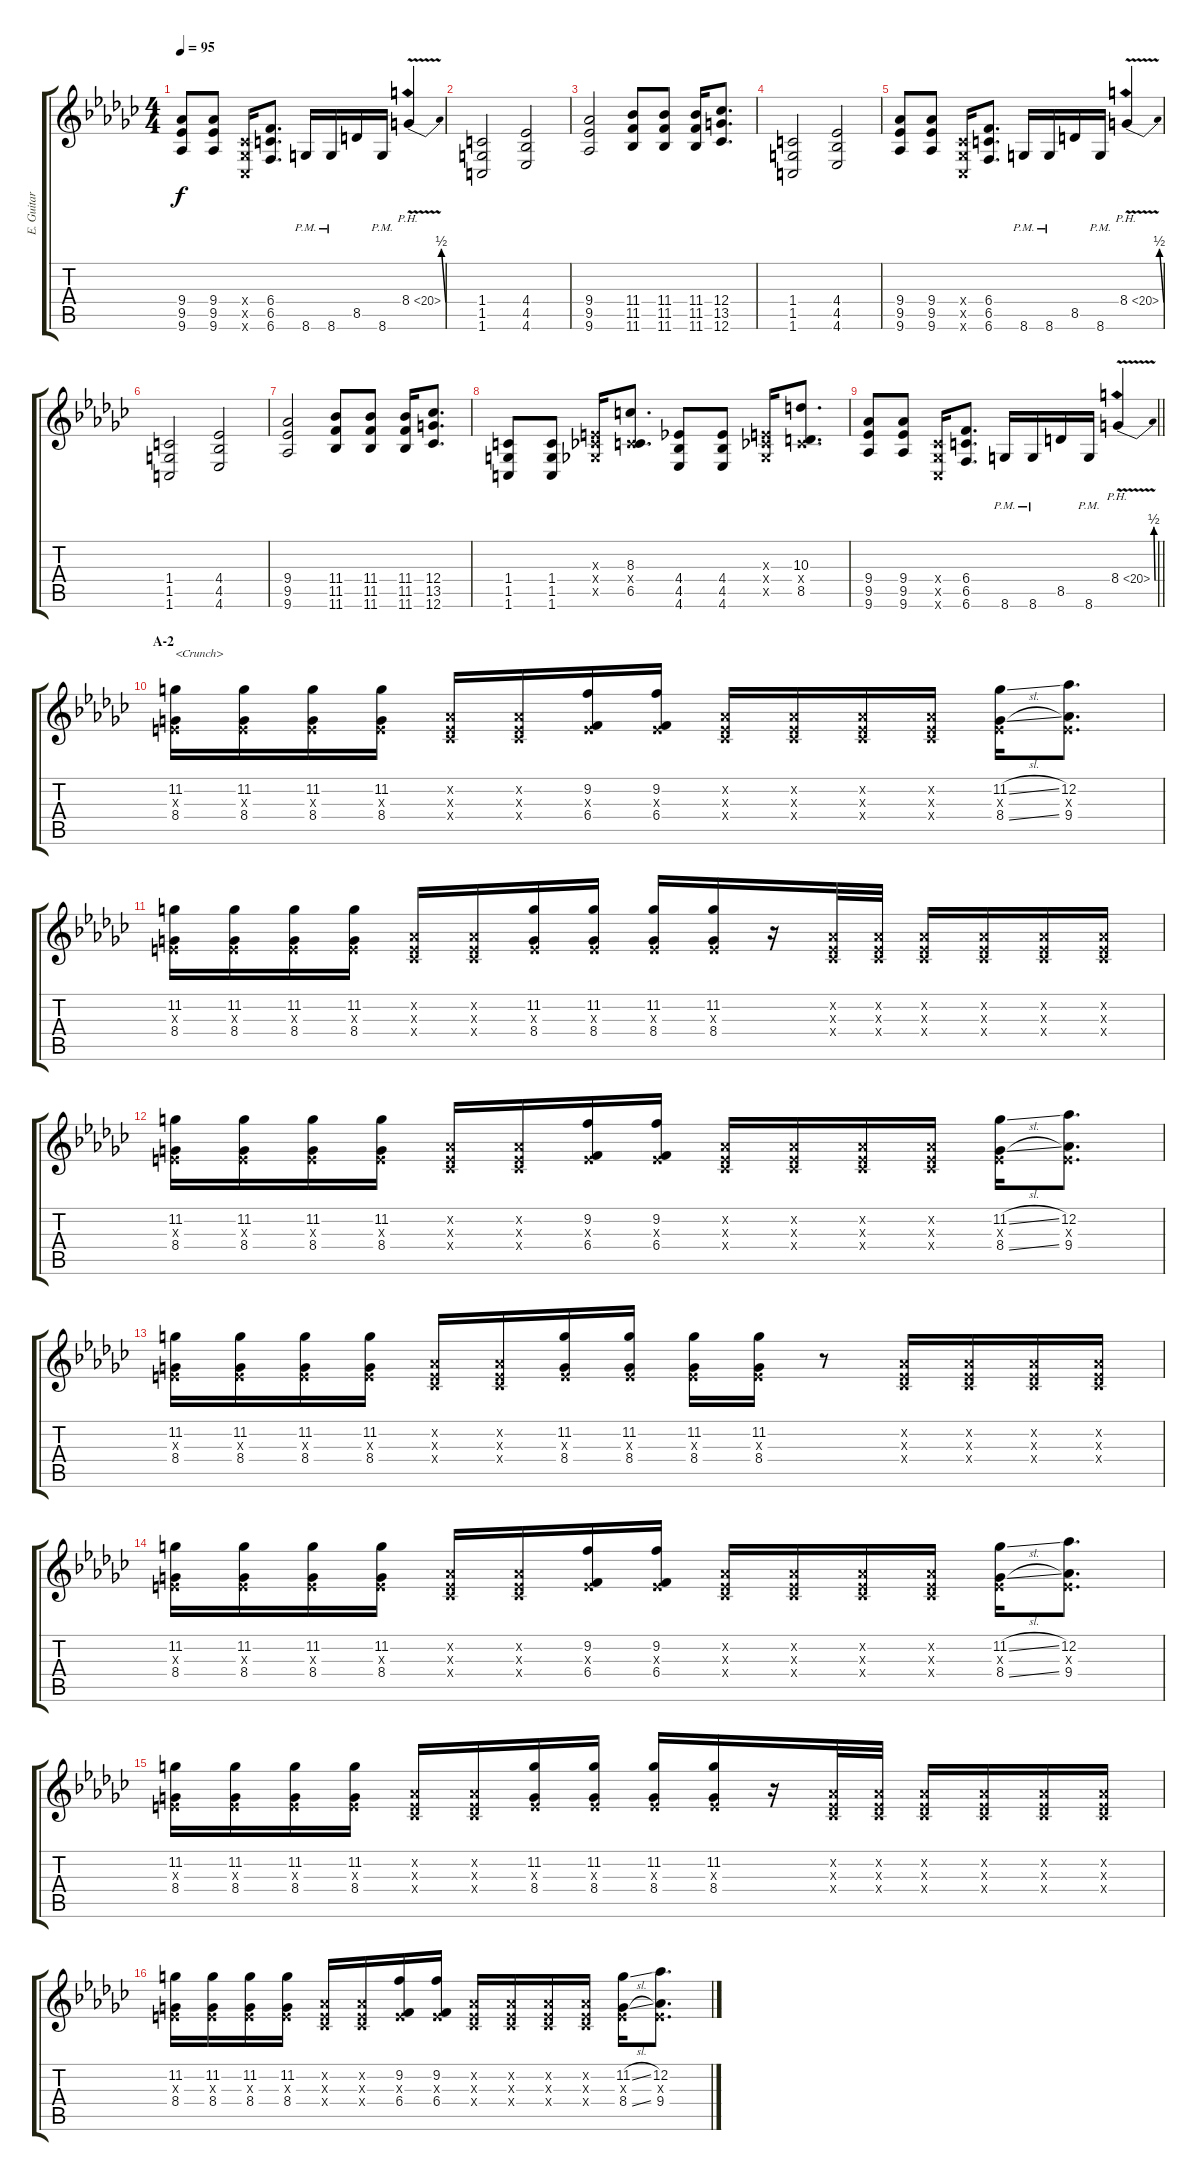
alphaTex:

\track ("E. Guitar III" "E. Guitar ") {instrument overdrivenguitar}
\staff {score tabs}
\tuning (Db4 Ab3 E3 B2 Gb2 B1) {hide}
\ts (4 4)
\tempo 95
\clef g2
\ks gb
(9.4 9.5 9.6).8{dy f} (9.4 9.5 9.6).8 (0.4{x} 0.5{x} 0.6{x}).16 (6.4 6.5 6.6).8{d} 8.6{pm}.16 8.6{pm}.16 8.5.16 8.6{pm}.16 8.4{be (bend 0 0 60 2) ph 12 v}.4 |
(1.4 1.5 1.6).2 (4.4 4.5 4.6).2 |
(9.4 9.5 9.6).2 (11.4 11.5 11.6).8 (11.4 11.5 11.6).8 (11.4 11.5 11.6).16 (12.4 13.5 12.6).8{d} |
(1.4 1.5 1.6).2 (4.4 4.5 4.6).2 |
(9.4 9.5 9.6).8 (9.4 9.5 9.6).8 (0.4{x} 0.5{x} 0.6{x}).16 (6.4 6.5 6.6).8{d} 8.6{pm}.16 8.6{pm}.16 8.5.16 8.6{pm}.16 8.4{be (bend 0 0 60 2) ph 12 v}.4 |
(1.4 1.5 1.6).2 (4.4 4.5 4.6).2 |
(9.4 9.5 9.6).2 (11.4 11.5 11.6).8 (11.4 11.5 11.6).8 (11.4 11.5 11.6).16 (12.4 13.5 12.6).8{d} |
(1.4 1.5 1.6).8 (1.4 1.5 1.6).8 (0.3{x} 0.4{x} 0.5{x}).16 (8.3 0.4{x} 6.5).8{d} (4.4 4.5 4.6).8 (4.4 4.5 4.6).8 (0.3{x} 0.4{x} 0.5{x}).16 (10.3 0.4{x} 8.5).8{d} |
\barLineRight lightlight
(9.4 9.5 9.6).8 (9.4 9.5 9.6).8 (0.4{x} 0.5{x} 0.6{x}).16 (6.4 6.5 6.6).8{d} 8.6{pm}.16 8.6{pm}.16 8.5.16 8.6{pm}.16 8.4{be (bend 0 0 60 2) ph 12 v}.4 |
\section ("" "A-2")
(11.2 0.3{x} 8.4).16{txt "<Crunch>"} (11.2 0.3{x} 8.4).16 (11.2 0.3{x} 8.4).16 (11.2 0.3{x} 8.4).16 (0.2{x} 0.3{x} 0.4{x}).16 (0.2{x} 0.3{x} 0.4{x}).16 (9.2 0.3{x} 6.4).16 (9.2 0.3{x} 6.4).16 (0.2{x} 0.3{x} 0.4{x}).16 (0.2{x} 0.3{x} 0.4{x}).16 (0.2{x} 0.3{x} 0.4{x}).16 (0.2{x} 0.3{x} 0.4{x}).16 (11.2{sl} 0.3{x} 8.4{sl}).16 (12.2 0.3{x} 9.4).8{d} |
(11.2 0.3{x} 8.4).16 (11.2 0.3{x} 8.4).16 (11.2 0.3{x} 8.4).16 (11.2 0.3{x} 8.4).16 (0.2{x} 0.3{x} 0.4{x}).16 (0.2{x} 0.3{x} 0.4{x}).16 (11.2 0.3{x} 8.4).16 (11.2 0.3{x} 8.4).16 (11.2 0.3{x} 8.4).16 (11.2 0.3{x} 8.4).16 r.16 (0.2{x} 0.3{x} 0.4{x}).32 (0.2{x} 0.3{x} 0.4{x}).32 (0.2{x} 0.3{x} 0.4{x}).16 (0.2{x} 0.3{x} 0.4{x}).16 (0.2{x} 0.3{x} 0.4{x}).16 (0.2{x} 0.3{x} 0.4{x}).16 |
(11.2 0.3{x} 8.4).16 (11.2 0.3{x} 8.4).16 (11.2 0.3{x} 8.4).16 (11.2 0.3{x} 8.4).16 (0.2{x} 0.3{x} 0.4{x}).16 (0.2{x} 0.3{x} 0.4{x}).16 (9.2 0.3{x} 6.4).16 (9.2 0.3{x} 6.4).16 (0.2{x} 0.3{x} 0.4{x}).16 (0.2{x} 0.3{x} 0.4{x}).16 (0.2{x} 0.3{x} 0.4{x}).16 (0.2{x} 0.3{x} 0.4{x}).16 (11.2{sl} 0.3{x} 8.4{sl}).16 (12.2 0.3{x} 9.4).8{d} |
(11.2 0.3{x} 8.4).16 (11.2 0.3{x} 8.4).16 (11.2 0.3{x} 8.4).16 (11.2 0.3{x} 8.4).16 (0.2{x} 0.3{x} 0.4{x}).16 (0.2{x} 0.3{x} 0.4{x}).16 (11.2 0.3{x} 8.4).16 (11.2 0.3{x} 8.4).16 (11.2 0.3{x} 8.4).16 (11.2 0.3{x} 8.4).16 r.8 (0.2{x} 0.3{x} 0.4{x}).16 (0.2{x} 0.3{x} 0.4{x}).16 (0.2{x} 0.3{x} 0.4{x}).16 (0.2{x} 0.3{x} 0.4{x}).16 |
(11.2 0.3{x} 8.4).16 (11.2 0.3{x} 8.4).16 (11.2 0.3{x} 8.4).16 (11.2 0.3{x} 8.4).16 (0.2{x} 0.3{x} 0.4{x}).16 (0.2{x} 0.3{x} 0.4{x}).16 (9.2 0.3{x} 6.4).16 (9.2 0.3{x} 6.4).16 (0.2{x} 0.3{x} 0.4{x}).16 (0.2{x} 0.3{x} 0.4{x}).16 (0.2{x} 0.3{x} 0.4{x}).16 (0.2{x} 0.3{x} 0.4{x}).16 (11.2{sl} 0.3{x} 8.4{sl}).16 (12.2 0.3{x} 9.4).8{d} |
(11.2 0.3{x} 8.4).16 (11.2 0.3{x} 8.4).16 (11.2 0.3{x} 8.4).16 (11.2 0.3{x} 8.4).16 (0.2{x} 0.3{x} 0.4{x}).16 (0.2{x} 0.3{x} 0.4{x}).16 (11.2 0.3{x} 8.4).16 (11.2 0.3{x} 8.4).16 (11.2 0.3{x} 8.4).16 (11.2 0.3{x} 8.4).16 r.16 (0.2{x} 0.3{x} 0.4{x}).32 (0.2{x} 0.3{x} 0.4{x}).32 (0.2{x} 0.3{x} 0.4{x}).16 (0.2{x} 0.3{x} 0.4{x}).16 (0.2{x} 0.3{x} 0.4{x}).16 (0.2{x} 0.3{x} 0.4{x}).16 |
(11.2 0.3{x} 8.4).16 (11.2 0.3{x} 8.4).16 (11.2 0.3{x} 8.4).16 (11.2 0.3{x} 8.4).16 (0.2{x} 0.3{x} 0.4{x}).16 (0.2{x} 0.3{x} 0.4{x}).16 (9.2 0.3{x} 6.4).16 (9.2 0.3{x} 6.4).16 (0.2{x} 0.3{x} 0.4{x}).16 (0.2{x} 0.3{x} 0.4{x}).16 (0.2{x} 0.3{x} 0.4{x}).16 (0.2{x} 0.3{x} 0.4{x}).16 (11.2{sl} 0.3{x} 8.4{sl}).16 (12.2 0.3{x} 9.4).8{d}
